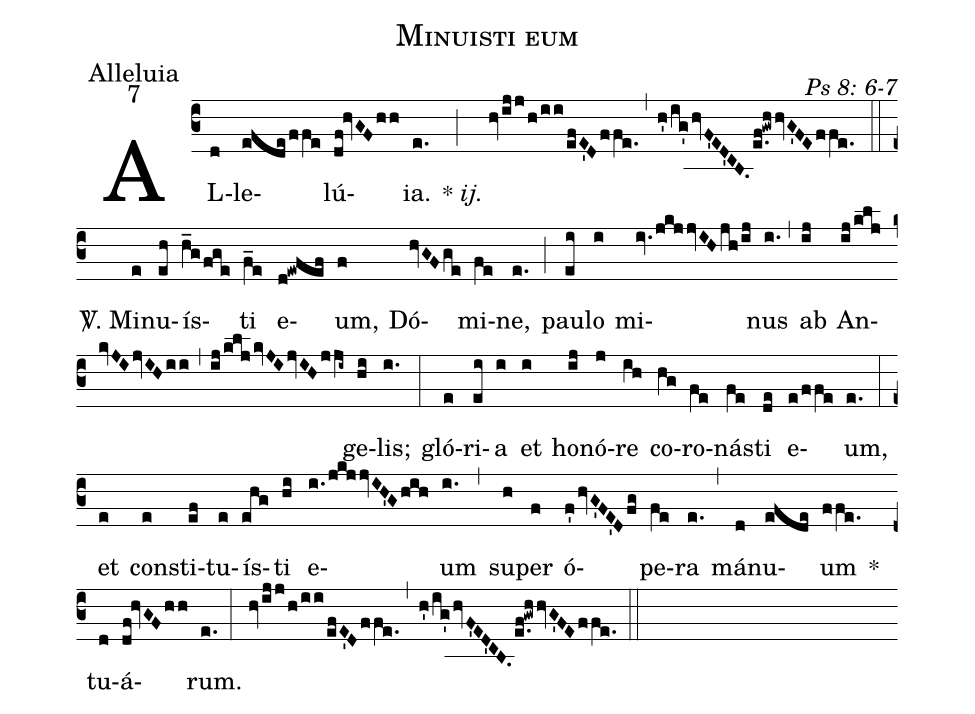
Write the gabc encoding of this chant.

name: Minuisti eum;
office-part: Alleluia;
mode: 7;
commentary: Ps 8: 6-7;
%%
(c3) AL(d)le(efde/ffe)lú(df!hvGF/hh)ia.(e.) {*} <i>ij.</i>(;) (hv/ijj/h/ii/efE'D/ffe.) (,) (h'/ig'/hvF'ED'CB./e.f!gwhhvG'FE/ffe.) (::)
<sp>V/</sp>. Mi(e)nu(eh)ís(h_g/fge)ti(f_e) e(d!ewfef)um,(f) Dó(hvGF/ge)mi(fe)ne,(e.) (;) pau(ei)lo(i) mi(iv./jkjjvIH/jh/ij)nus(i.) (,) ab(ij) An(ij/klj/kvJI/jvIH/ii,ij/klj/kvJI/jvIH/jji~)ge(hi)lis;(i.) (:)
gló(e)ri(ei)a(i) et(i) ho(ij)nó(j)re(ih) co(hg)ro(fe)nás(fe)ti(de) e(e/ffe)um,(e.) (:)
et(e) con(e)sti(ef)tu(e)ís(ehg)ti(hi) e(i./jkjjvIH'G/hih)um(i.) (,) su(h)per(f) ó(f'/hvG'FE'D/fg)pe(fe)ra(e.) (,) má(d)nu(efde)um(ffe.) *() tu(d)á(df!hvGF/hh)rum.(e.) (:)
(hv/ijj/h/ii/efE'D/ffe.) (,) (h'/ig'/hvF'ED'CB./e.f!gwhhvG'FE/ffe.) (::)
